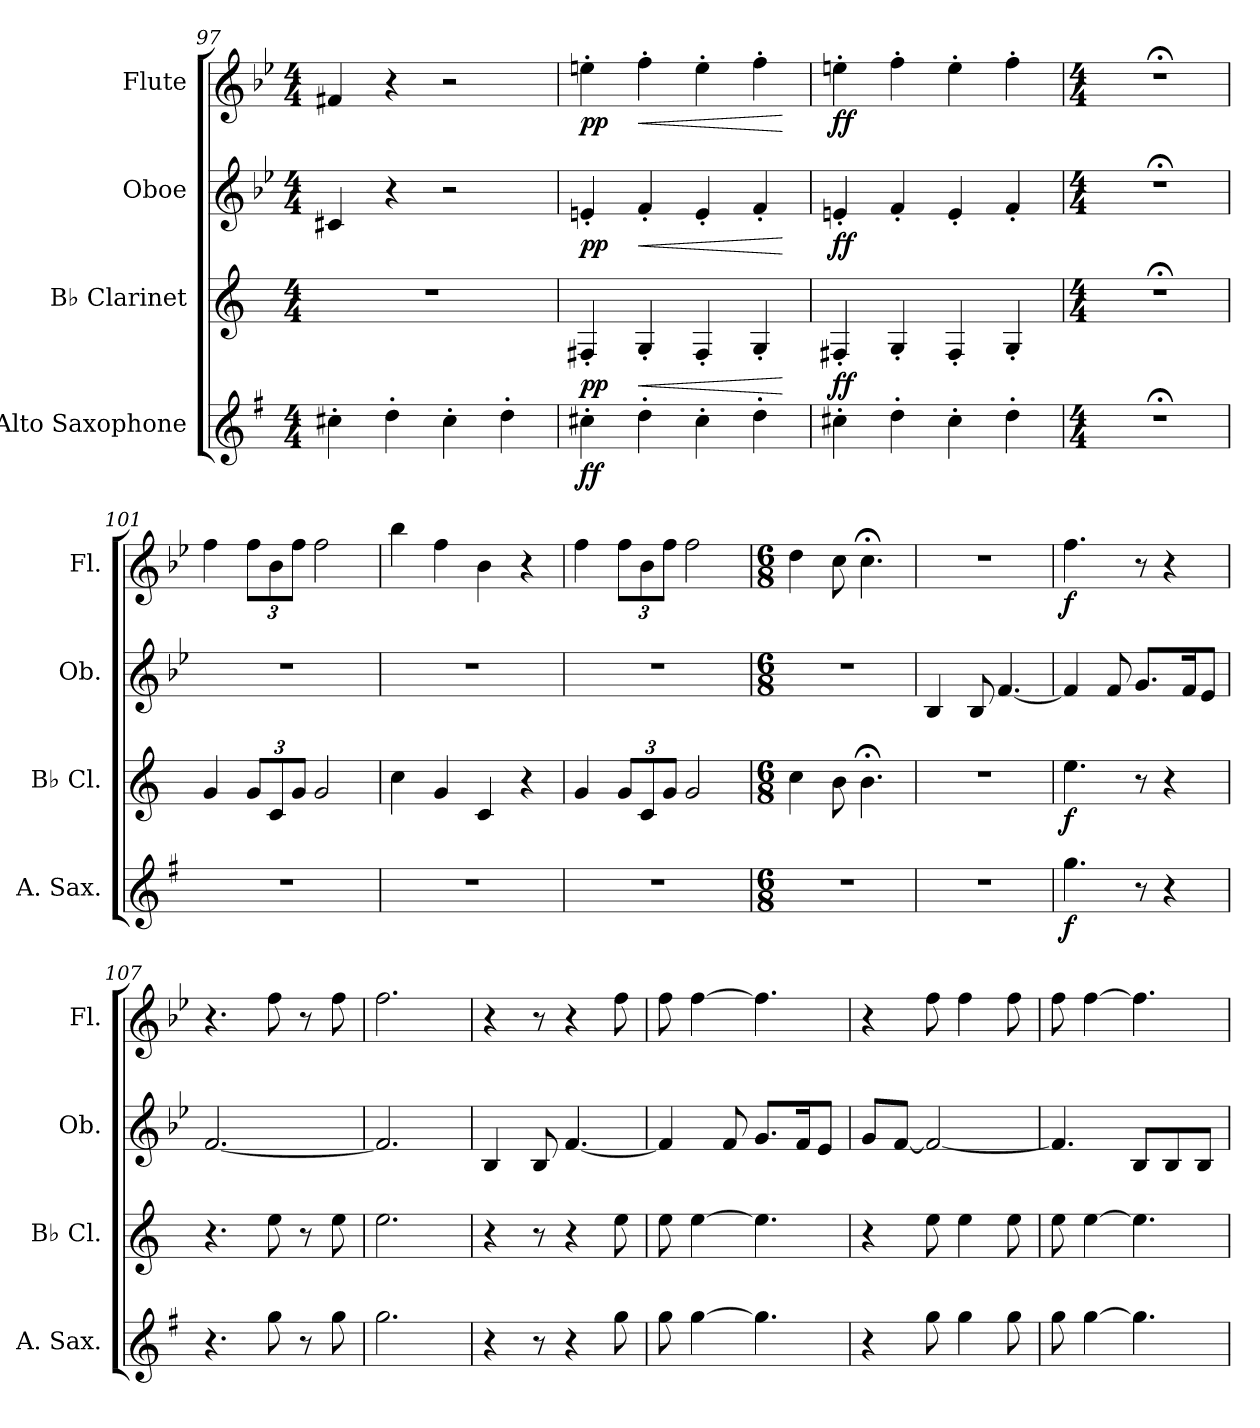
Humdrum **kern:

**kern	**dynam	**kern	**dynam	**kern	**dynam	**kern	**dynam
*part4	*part4	*part3	*part3	*part2	*part2	*part1	*part1
*staff4	*staff4	*staff3	*staff3	*staff2	*staff2	*staff1	*staff1
*I"Alto Saxophone	*	*I"B♭ Clarinet	*	*I"Oboe	*	*I"Flute	*
*I'A. Sax.	*	*I'B♭ Cl.	*	*I'Ob.	*	*I'Fl.	*
*clefG2	*	*clefG2	*	*clefG2	*	*clefG2	*
*ITrd5c9	*	*ITrd1c2	*	*	*	*	*
*k[b-e-]	*	*k[b-e-]	*	*k[b-e-]	*	*k[b-e-]	*
*M4/4	*	*M4/4	*	*M4/4	*	*M4/4	*
=97	=97	=97	=97	=97	=97	=97	=97
4en'\	.	1r	.	4c#X/	.	4f#X/	.
4f'\	.	.	.	4r	.	4r	.
4e'\	.	.	.	2r	.	2r	.
4f'\	.	.	.	.	.	.	.
=98	=98	=98	=98	=98	=98	=98	=98
!	!LO:DY:b	!	!LO:DY:b	!	!LO:DY:b	!	!LO:DY:b
4en'\	ff	4En'/	pp	4en'/	pp	4een'\	pp
!	!	!	!LO:HP:b	!	!LO:HP:b	!	!LO:HP:b
4f'\	.	4F'/	<	4f'/	<	4ff'\	<
4e'\	.	4E'/	.	4e'/	.	4ee'\	.
4f'\	.	4F'/	.	4f'/	.	4ff'\	.
.	.	.	[	.	[	.	[
=99	=99	=99	=99	=99	=99	=99	=99
!	!	!	!LO:DY:b	!	!LO:DY:b	!	!LO:DY:b
4en'\	.	4En'/	ff	4en'/	ff	4een'\	ff
4f'\	.	4F'/	.	4f'/	.	4ff'\	.
4e'\	.	4E'/	.	4e'/	.	4ee'\	.
4f'\	.	4F'/	.	4f'/	.	4ff'\	.
=100	=100	=100	=100	=100	=100	=100	=100
*M4/4	*	*M4/4	*	*M4/4	*	*M4/4	*
1r;<	.	1r;<	.	1r;<	.	1r;<	.
!!LO:PB:g=z
=101	=101	=101	=101	=101	=101	=101	=101
!!LO:REH:place=s1:a:B:fs=14:t=Superman
*	*	*	*	*	*	*MM80	*
1r	.	4f/	.	1r	.	4ff\	.
*	*	*Xbrackettup	*	*	*	*Xbrackettup	*
.	.	12f/L	.	.	.	12ff\L	.
.	.	12B-/	.	.	.	12b-\	.
.	.	12f/J	.	.	.	12ff\J	.
.	.	2f/	.	.	.	2ff\	.
=102	=102	=102	=102	=102	=102	=102	=102
1r	.	4b-\	.	1r	.	4bb-\	.
.	.	4f/	.	.	.	4ff\	.
.	.	4B-/	.	.	.	4b-\	.
.	.	4r	.	.	.	4r	.
=103	=103	=103	=103	=103	=103	=103	=103
1r	.	4f/	.	1r	.	4ff\	.
.	.	12f/L	.	.	.	12ff\L	.
.	.	12B-/	.	.	.	12b-\	.
.	.	12f/J	.	.	.	12ff\J	.
.	.	2f/	.	.	.	2ff\	.
=104	=104	=104	=104	=104	=104	=104	=104
*M6/8	*	*M6/8	*	*M6/8	*	*M6/8	*
*	*	*	*	*	*	*MM120	*
2.r	.	4b-\	.	2.r	.	4dd\	.
.	.	8a\	.	.	.	8cc\	.
.	.	4.a;<\	.	.	.	4.cc;<\	.
=105	=105	=105	=105	=105	=105	=105	=105
*	*	*	*	*	*	*MM150	*
2.r	.	2.r	.	4B-/	.	2.r	.
.	.	.	.	8B-/	.	.	.
.	.	.	.	[4.f/	.	.	.
=106	=106	=106	=106	=106	=106	=106	=106
!	!LO:DY:b	!	!LO:DY:b	!	!	!	!LO:DY:b
4.b-\	f	4.dd\	f	4f/]	.	4.ff\	f
.	.	.	.	8f/	.	.	.
8r	.	8r	.	8.g/L	.	8r	.
4r	.	4r	.	.	.	4r	.
.	.	.	.	16f/K	.	.	.
.	.	.	.	8e-/J	.	.	.
=107	=107	=107	=107	=107	=107	=107	=107
4.r	.	4.r	.	[2.f/	.	4.r	.
8b-\	.	8dd\	.	.	.	8ff\	.
8r	.	8r	.	.	.	8r	.
8b-\	.	8dd\	.	.	.	8ff\	.
=108	=108	=108	=108	=108	=108	=108	=108
2.b-\	.	2.dd\	.	2.f/]	.	2.ff\	.
!!LO:LB:g=z
=109	=109	=109	=109	=109	=109	=109	=109
4r	.	4r	.	4B-/	.	4r	.
8r	.	8r	.	8B-/	.	8r	.
4r	.	4r	.	[4.f/	.	4r	.
8b-\	.	8dd\	.	.	.	8ff\	.
=110	=110	=110	=110	=110	=110	=110	=110
8b-\	.	8dd\	.	4f/]	.	8ff\	.
[4b-\	.	[4dd\	.	.	.	[4ff\	.
.	.	.	.	8f/	.	.	.
4.b-\]	.	4.dd\]	.	8.g/L	.	4.ff\]	.
.	.	.	.	16f/K	.	.	.
.	.	.	.	8e-/J	.	.	.
=111	=111	=111	=111	=111	=111	=111	=111
4r	.	4r	.	8g/L	.	4r	.
.	.	.	.	[8f/J	.	.	.
8b-\	.	8dd\	.	2f/_	.	8ff\	.
4b-\	.	4dd\	.	.	.	4ff\	.
8b-\	.	8dd\	.	.	.	8ff\	.
=112	=112	=112	=112	=112	=112	=112	=112
8b-\	.	8dd\	.	4.f/]	.	8ff\	.
[4b-\	.	[4dd\	.	.	.	[4ff\	.
4.b-\]	.	4.dd\]	.	8B-/L	.	4.ff\]	.
.	.	.	.	8B-/	.	.	.
.	.	.	.	8B-/J	.	.	.
=	=	=	=	=	=	=	=
*-	*-	*-	*-	*-	*-	*-	*-
